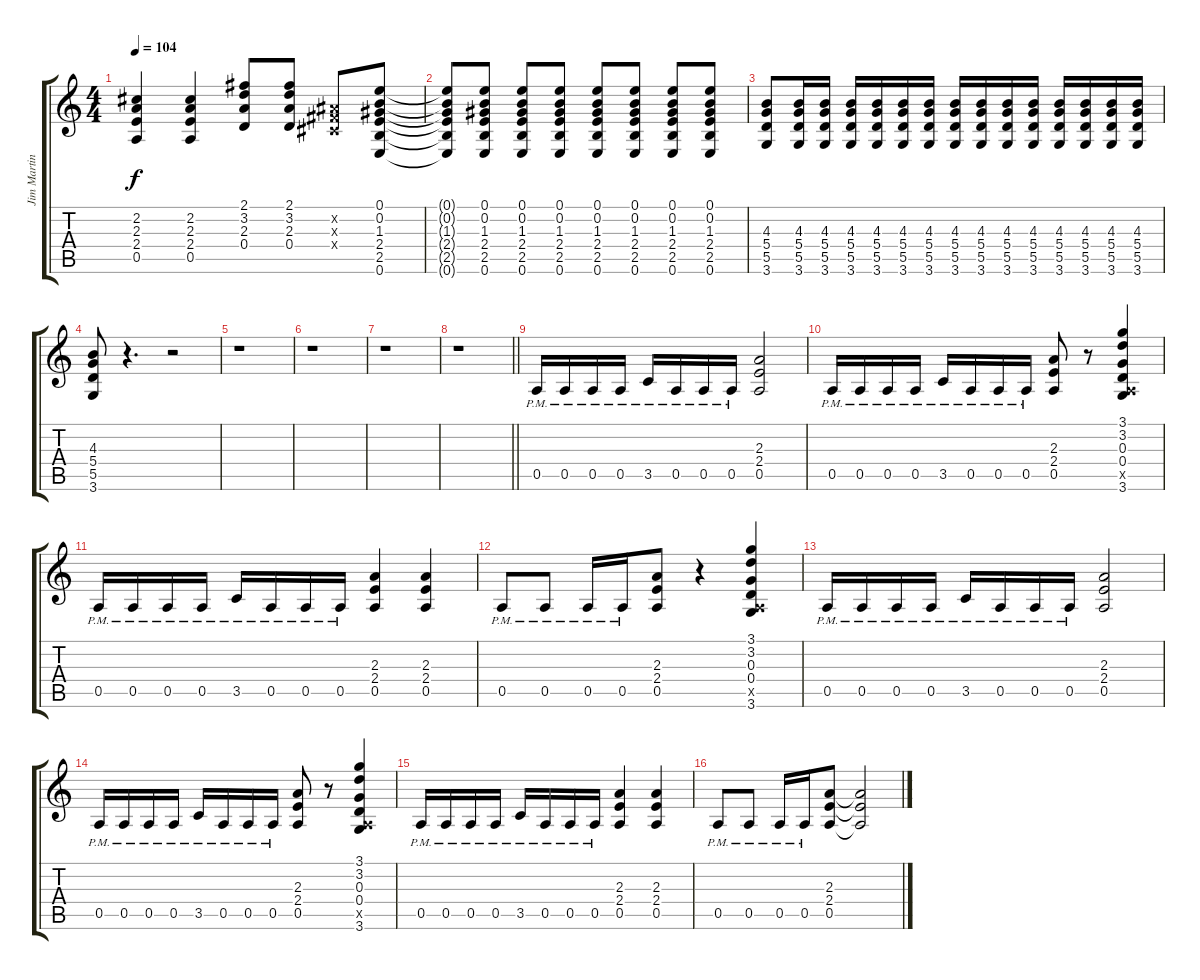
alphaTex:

\track ("Jim Martin - Guitar" "Jim Martin") {instrument overdrivenguitar}
\staff {score tabs}
\tuning (E4 B3 G3 D3 A2 E2) {hide}
\ts (4 4)
\tempo 104
\clef g2
\ks c
(2.2 2.3 2.4 0.5).4{dy f} (2.2 2.3 2.4 0.5).4 (2.1 3.2 2.3 0.4).8 (2.1 3.2 2.3 0.4).8 (-1.2{x} -1.3{x} -1.4{x}).8 (0.1 0.2 1.3 2.4 2.5 0.6).8 |
(0.1{t} 0.2{t} 1.3{t} 2.4{t} 2.5{t} 0.6{t}).8 (0.1 0.2 1.3 2.4 2.5 0.6).8 (0.1 0.2 1.3 2.4 2.5 0.6).8 (0.1 0.2 1.3 2.4 2.5 0.6).8 (0.1 0.2 1.3 2.4 2.5 0.6).8 (0.1 0.2 1.3 2.4 2.5 0.6).8 (0.1 0.2 1.3 2.4 2.5 0.6).8 (0.1 0.2 1.3 2.4 2.5 0.6).8 |
(4.3 5.4 5.5 3.6).8 (4.3 5.4 5.5 3.6).16 (4.3 5.4 5.5 3.6).16 (4.3 5.4 5.5 3.6).16 (4.3 5.4 5.5 3.6).16 (4.3 5.4 5.5 3.6).16 (4.3 5.4 5.5 3.6).16 (4.3 5.4 5.5 3.6).16 (4.3 5.4 5.5 3.6).16 (4.3 5.4 5.5 3.6).16 (4.3 5.4 5.5 3.6).16 (4.3 5.4 5.5 3.6).16 (4.3 5.4 5.5 3.6).16 (4.3 5.4 5.5 3.6).16 (4.3 5.4 5.5 3.6).16 |
(4.3 5.4 5.5 3.6).8 r.4{d} r.2 |
r.1 |
r.1 |
r.1 |
\barLineRight lightlight
r.1 |
0.5{pm}.16 0.5{pm}.16 0.5{pm}.16 0.5{pm}.16 3.5{pm}.16 0.5{pm}.16 0.5{pm}.16 0.5{pm}.16 (2.3 2.4 0.5).2 |
0.5{pm}.16 0.5{pm}.16 0.5{pm}.16 0.5{pm}.16 3.5{pm}.16 0.5{pm}.16 0.5{pm}.16 0.5{pm}.16 (2.3 2.4 0.5).8 r.8 (3.1 3.2 0.3 0.4 0.5{x} 3.6).4 |
0.5{pm}.16 0.5{pm}.16 0.5{pm}.16 0.5{pm}.16 3.5{pm}.16 0.5{pm}.16 0.5{pm}.16 0.5{pm}.16 (2.3 2.4 0.5).4 (2.3 2.4 0.5).4 |
0.5{pm}.8 0.5{pm}.8 0.5{pm}.16 0.5{pm}.16 (2.3 2.4 0.5).8 r.4 (3.1 3.2 0.3 0.4 0.5{x} 3.6).4 |
0.5{pm}.16 0.5{pm}.16 0.5{pm}.16 0.5{pm}.16 3.5{pm}.16 0.5{pm}.16 0.5{pm}.16 0.5{pm}.16 (2.3 2.4 0.5).2 |
0.5{pm}.16 0.5{pm}.16 0.5{pm}.16 0.5{pm}.16 3.5{pm}.16 0.5{pm}.16 0.5{pm}.16 0.5{pm}.16 (2.3 2.4 0.5).8 r.8 (3.1 3.2 0.3 0.4 0.5{x} 3.6).4 |
0.5{pm}.16 0.5{pm}.16 0.5{pm}.16 0.5{pm}.16 3.5{pm}.16 0.5{pm}.16 0.5{pm}.16 0.5{pm}.16 (2.3 2.4 0.5).4 (2.3 2.4 0.5).4 |
0.5{pm}.8 0.5{pm}.8 0.5{pm}.16 0.5{pm}.16 (2.3 2.4 0.5).8 (2.3{t} 2.4{t} 0.5{t}).2
